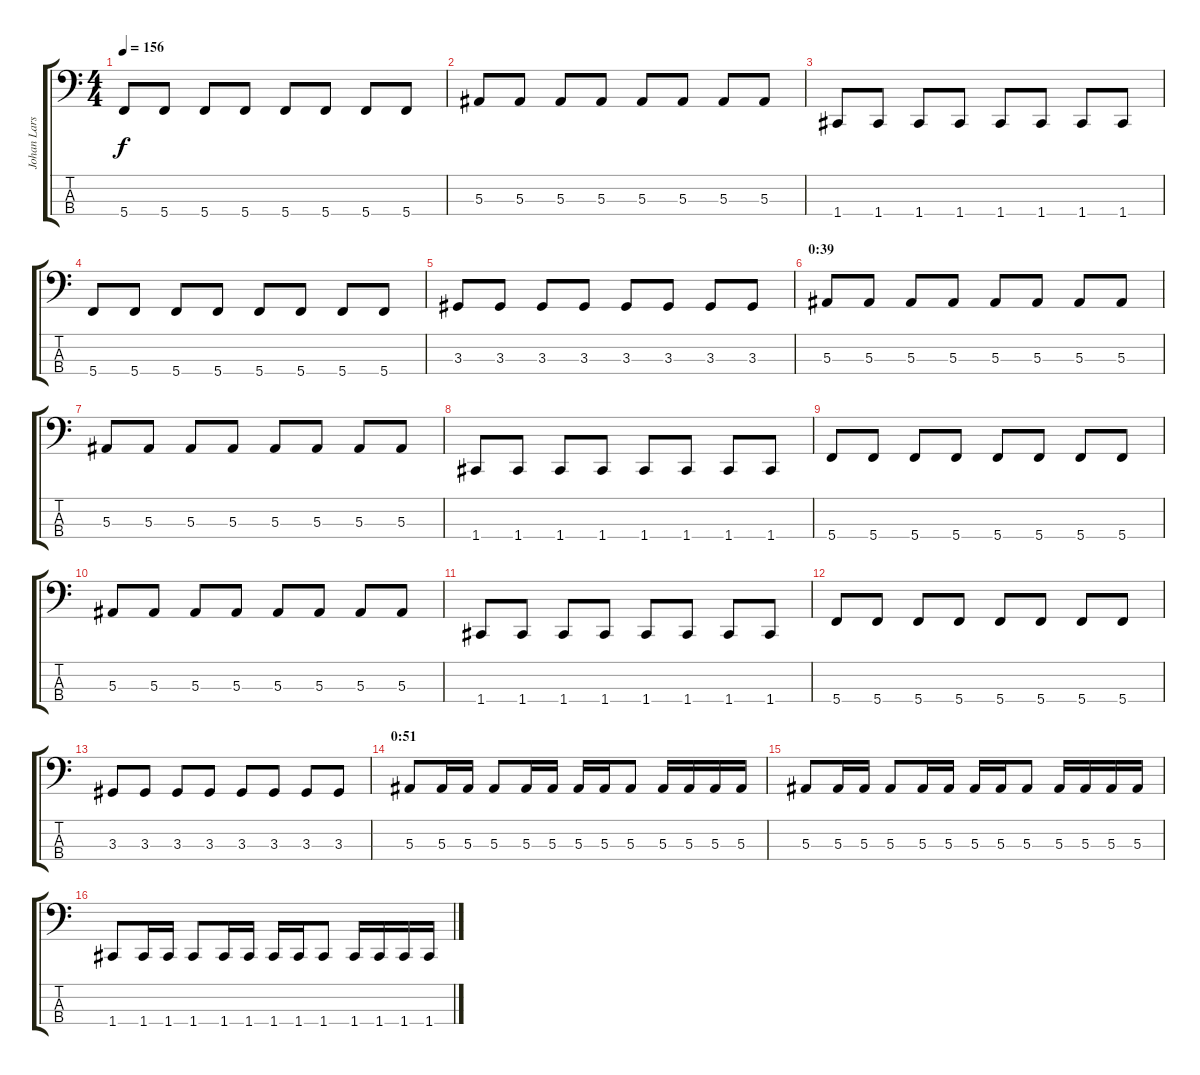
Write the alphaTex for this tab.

\track ("Johan Larsson" "Johan Lars") {instrument electricbassfinger}
\staff {score tabs}
\tuning (Eb2 Bb1 F1 C1) {hide}
\ts (4 4)
\tempo 156
\clef f4
\ks c
5.4.8{dy f} 5.4.8 5.4.8 5.4.8 5.4.8 5.4.8 5.4.8 5.4.8 |
5.3.8 5.3.8 5.3.8 5.3.8 5.3.8 5.3.8 5.3.8 5.3.8 |
1.4.8 1.4.8 1.4.8 1.4.8 1.4.8 1.4.8 1.4.8 1.4.8 |
5.4.8 5.4.8 5.4.8 5.4.8 5.4.8 5.4.8 5.4.8 5.4.8 |
3.3.8 3.3.8 3.3.8 3.3.8 3.3.8 3.3.8 3.3.8 3.3.8 |
\section ("" "0:39")
5.3.8 5.3.8 5.3.8 5.3.8 5.3.8 5.3.8 5.3.8 5.3.8 |
5.3.8 5.3.8 5.3.8 5.3.8 5.3.8 5.3.8 5.3.8 5.3.8 |
1.4.8 1.4.8 1.4.8 1.4.8 1.4.8 1.4.8 1.4.8 1.4.8 |
5.4.8 5.4.8 5.4.8 5.4.8 5.4.8 5.4.8 5.4.8 5.4.8 |
5.3.8 5.3.8 5.3.8 5.3.8 5.3.8 5.3.8 5.3.8 5.3.8 |
1.4.8 1.4.8 1.4.8 1.4.8 1.4.8 1.4.8 1.4.8 1.4.8 |
5.4.8 5.4.8 5.4.8 5.4.8 5.4.8 5.4.8 5.4.8 5.4.8 |
3.3.8 3.3.8 3.3.8 3.3.8 3.3.8 3.3.8 3.3.8 3.3.8 |
\section ("" "0:51")
5.3.8 5.3.16 5.3.16 5.3.8 5.3.16 5.3.16 5.3.16 5.3.16 5.3.8 5.3.16 5.3.16 5.3.16 5.3.16 |
5.3.8 5.3.16 5.3.16 5.3.8 5.3.16 5.3.16 5.3.16 5.3.16 5.3.8 5.3.16 5.3.16 5.3.16 5.3.16 |
1.4.8 1.4.16 1.4.16 1.4.8 1.4.16 1.4.16 1.4.16 1.4.16 1.4.8 1.4.16 1.4.16 1.4.16 1.4.16
